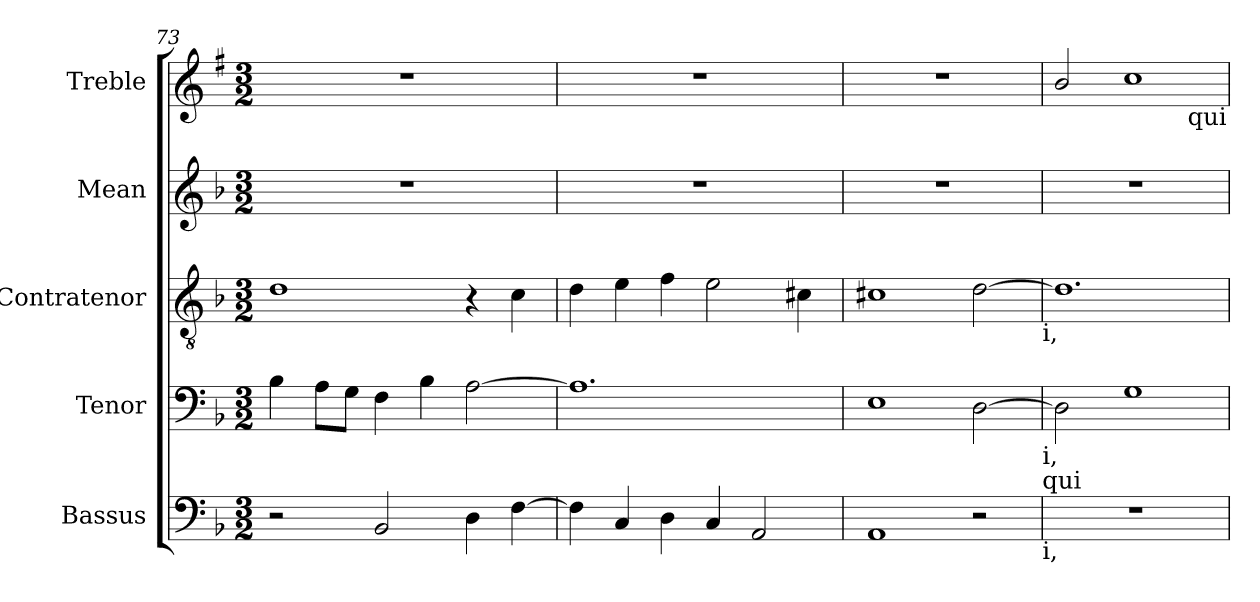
**kern	**kern	**kern	**kern	**kern
*part5	*part4	*part3	*part2	*part1
*staff5	*staff4	*staff3	*staff2	*staff1
*I"Bassus	*I"Tenor	*I"Contratenor	*I"Mean	*I"Treble
*I'B.	*I'T.	*I'Ct.	*I'M.	*I'Tr.
*clefF4	*clefF4	*clefGv2	*clefG2	*clefG2
*ITrd7c12	*	*	*	*ITrd1c2
*k[b-]	*k[b-]	*k[b-]	*k[b-]	*k[b-]
*F:	*F:	*F:	*F:	*F:
*M3/2	*M3/2	*M3/2	*M3/2	*M3/2
=73	=73	=73	=73	=73
!	!	!	!LO:N:vis=1	!LO:N:vis=1
2r	4B-\	1d	1.r	1.r
.	8A\L	.	.	.
.	8G\J	.	.	.
2BBB-/	4F\	.	.	.
.	4B-\	.	.	.
4DD\	[>2A\	4r	.	.
[>4FF\	.	4c\	.	.
=74	=74	=74	=74	=74
!	!	!	!LO:N:vis=1	!LO:N:vis=1
4FF\]	1.A]	4d\	1.r	1.r
4CC/	.	4e\	.	.
4DD\	.	4f\	.	.
4CC/	.	2e\	.	.
2AAA/	.	.	.	.
.	.	4c#X\	.	.
=75	=75	=75	=75	=75
!	!	!	!LO:N:vis=1	!LO:N:vis=1
1AAA	1E	1c#X>	1.r	1.r
2r	[>2D\	[>2d\	.	.
!	!	!LO:TX:b:t=i,	!	!
!	!LO:TX:b:t=i,	!	!	!
!	!LO:TX:b:t=qui	!	!	!
!LO:TX:b:t=i,	!	!	!	!
=76	=76	=76	=76	=76
!LO:N:vis=1	!	!	!LO:N:vis=1	!
1.r	2D\]	1.d]	1.r	2a/
.	1G	.	.	1b-
!	!	!	!	!LO:TX:b:t=qui
=	=	=	=	=
*-	*-	*-	*-	*-
